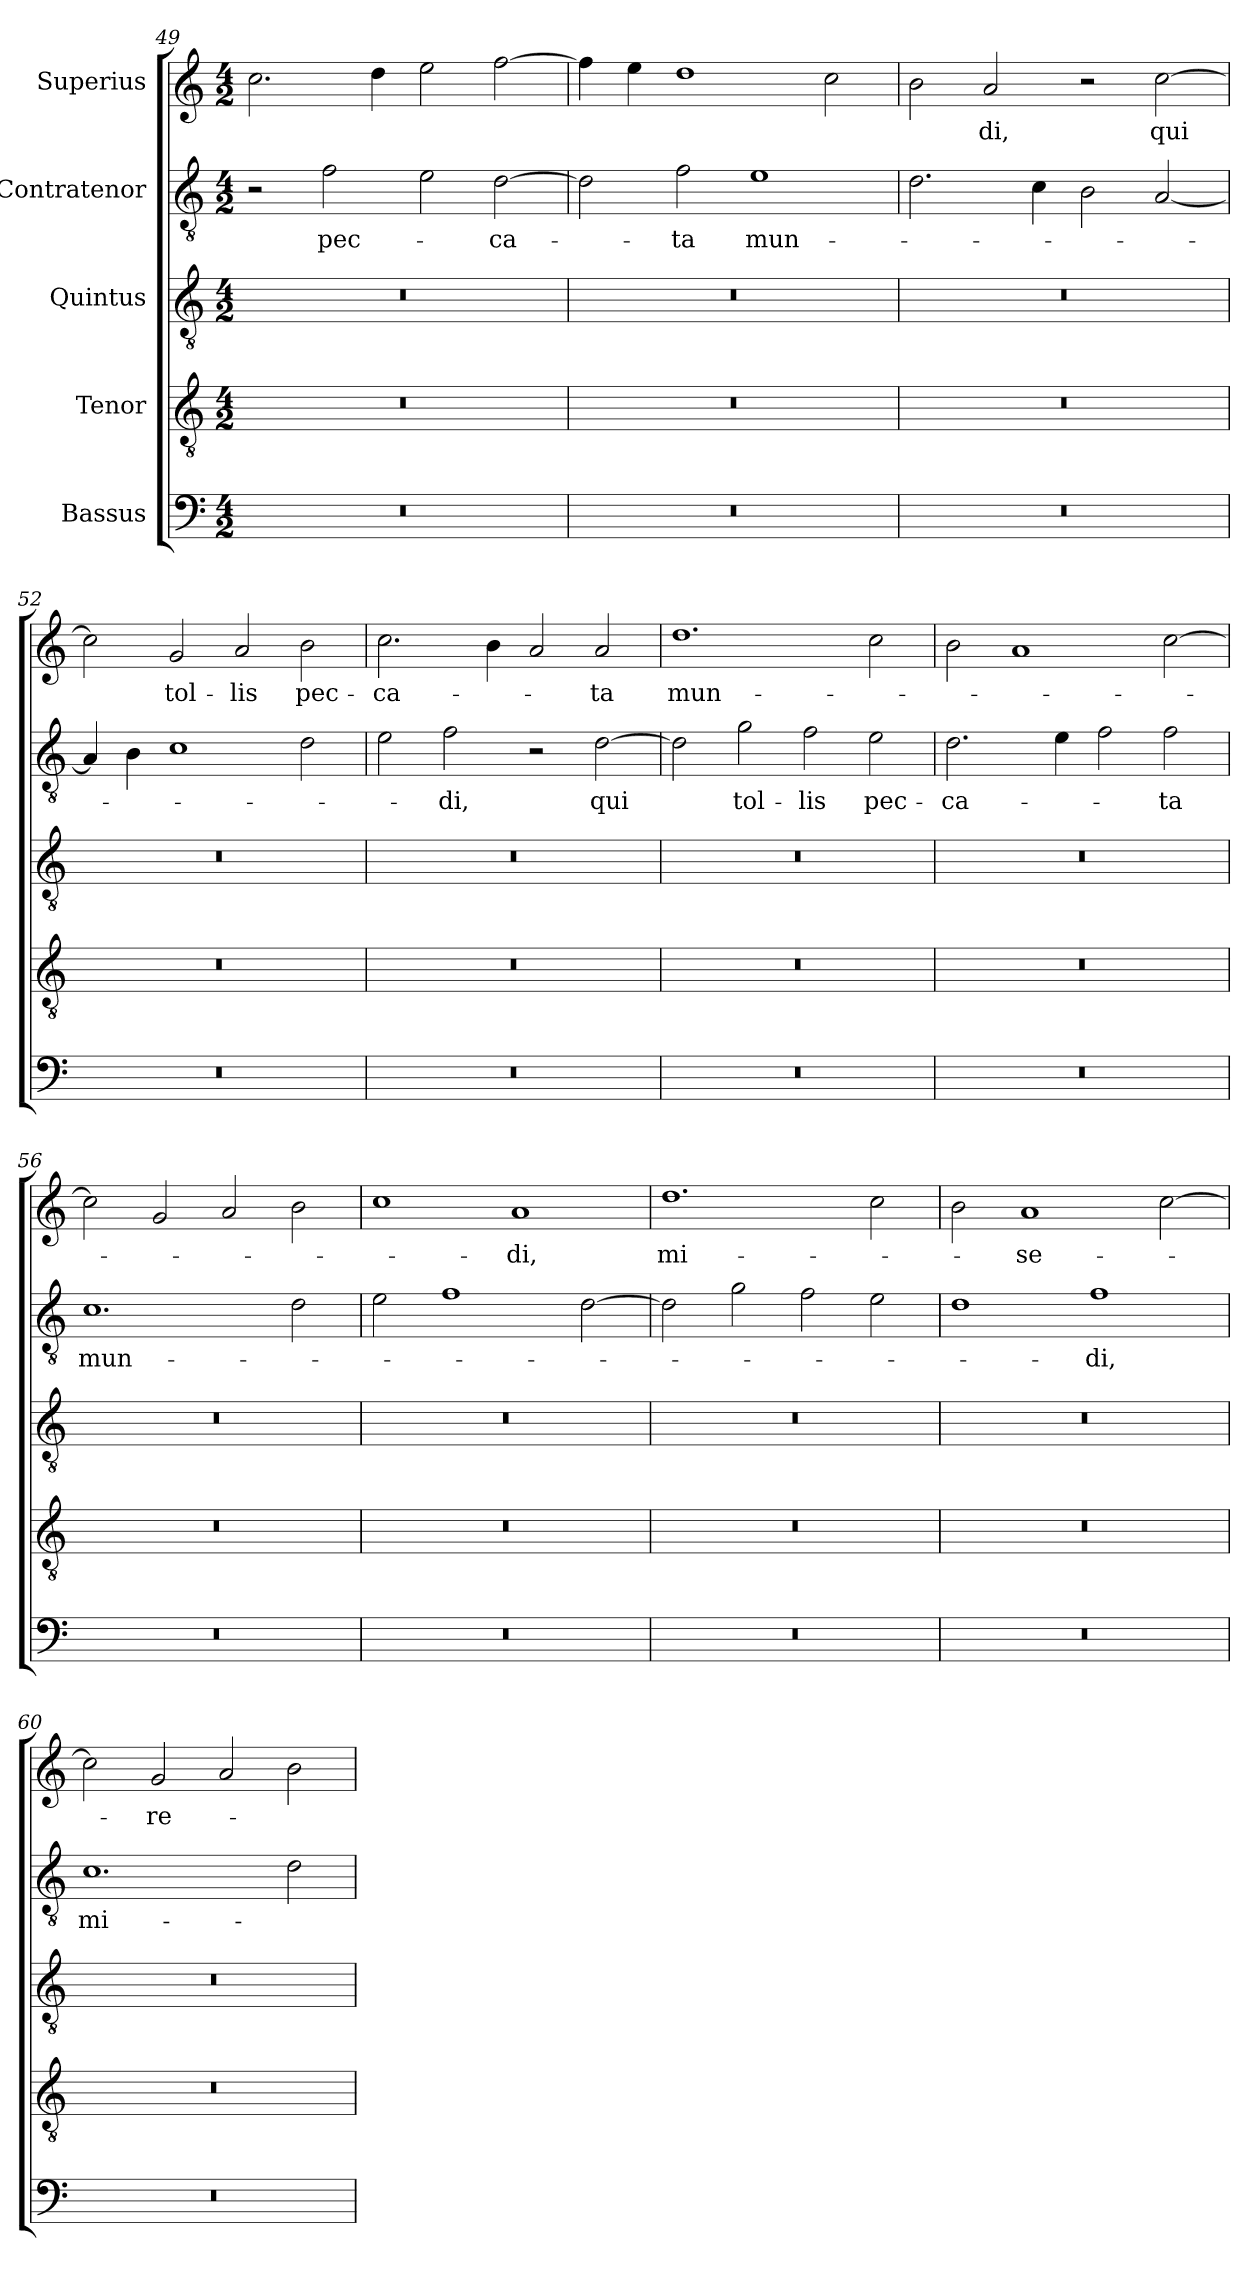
**kern	**kern	**kern	**kern	**text	**kern	**text
*part5	*part4	*part3	*part2	*part2	*part1	*part1
*staff5	*staff4	*staff3	*staff2	*staff2	*staff1	*staff1
*I"Bassus	*I"Tenor	*I"Quintus	*I"Contratenor	*	*I"Superius	*
*clefF4	*clefGv2	*clefGv2	*clefGv2	*	*clefG2	*
*k[]	*k[]	*k[]	*k[]	*	*k[]	*
*M4/2	*M4/2	*M4/2	*M4/2	*	*M4/2	*
=49	=49	=49	=49	=49	=49	=49
0r	0r	0r	2r	.	2.cc\	.
.	.	.	2f\	pec-	.	.
.	.	.	.	.	4dd\	.
.	.	.	2e\	.	2ee\	.
.	.	.	[2d\	-ca-	[2ff\	.
=50	=50	=50	=50	=50	=50	=50
0r	0r	0r	2d\]	.	4ff\]	.
.	.	.	.	.	4ee\	.
.	.	.	2f\	-ta	1dd\	.
.	.	.	1e\	mun-	.	.
.	.	.	.	.	2cc\	.
=51	=51	=51	=51	=51	=51	=51
0r	0r	0r	2.d\	.	2b\	.
.	.	.	.	.	2a/	-di,
.	.	.	4c\	.	.	.
.	.	.	2B\	.	2r	.
.	.	.	[2A/	.	[2cc\	qui
=52	=52	=52	=52	=52	=52	=52
0r	0r	0r	4A/]	.	2cc\]	.
.	.	.	4B\	.	.	.
.	.	.	1c\	.	2g/	tol-
.	.	.	.	.	2a/	-lis
.	.	.	2d\	.	2b\	pec-
=53	=53	=53	=53	=53	=53	=53
0r	0r	0r	2e\	.	2.cc\	-ca-
.	.	.	2f\	-di,	.	.
.	.	.	.	.	4b\	.
.	.	.	2r	.	2a/	.
.	.	.	[2d\	qui	2a/	-ta
=54	=54	=54	=54	=54	=54	=54
0r	0r	0r	2d\]	.	1.dd\	mun-
.	.	.	2g\	tol-	.	.
.	.	.	2f\	-lis	.	.
.	.	.	2e\	pec-	2cc\	.
=55	=55	=55	=55	=55	=55	=55
0r	0r	0r	2.d\	-ca-	2b\	.
.	.	.	.	.	1a/	.
.	.	.	4e\	.	.	.
.	.	.	2f\	.	.	.
.	.	.	2f\	-ta	[2cc\	.
=56	=56	=56	=56	=56	=56	=56
0r	0r	0r	1.c\	mun-	2cc\]	.
.	.	.	.	.	2g/	.
.	.	.	.	.	2a/	.
.	.	.	2d\	.	2b\	.
=57	=57	=57	=57	=57	=57	=57
0r	0r	0r	2e\	.	1cc\	.
.	.	.	1f\	.	.	.
.	.	.	.	.	1a/	-di,
.	.	.	[2d\	.	.	.
=58	=58	=58	=58	=58	=58	=58
0r	0r	0r	2d\]	.	1.dd\	mi-
.	.	.	2g\	.	.	.
.	.	.	2f\	.	.	.
.	.	.	2e\	.	2cc\	.
=59	=59	=59	=59	=59	=59	=59
0r	0r	0r	1d\	.	2b\	.
.	.	.	.	.	1a/	-se-
.	.	.	1f\	-di,	.	.
.	.	.	.	.	[2cc\	.
=60	=60	=60	=60	=60	=60	=60
0r	0r	0r	1.c\	mi-	2cc\]	.
.	.	.	.	.	2g/	-re-
.	.	.	.	.	2a/	.
.	.	.	2d\	.	2b\	.
=	=	=	=	=	=	=
*-	*-	*-	*-	*-	*-	*-
